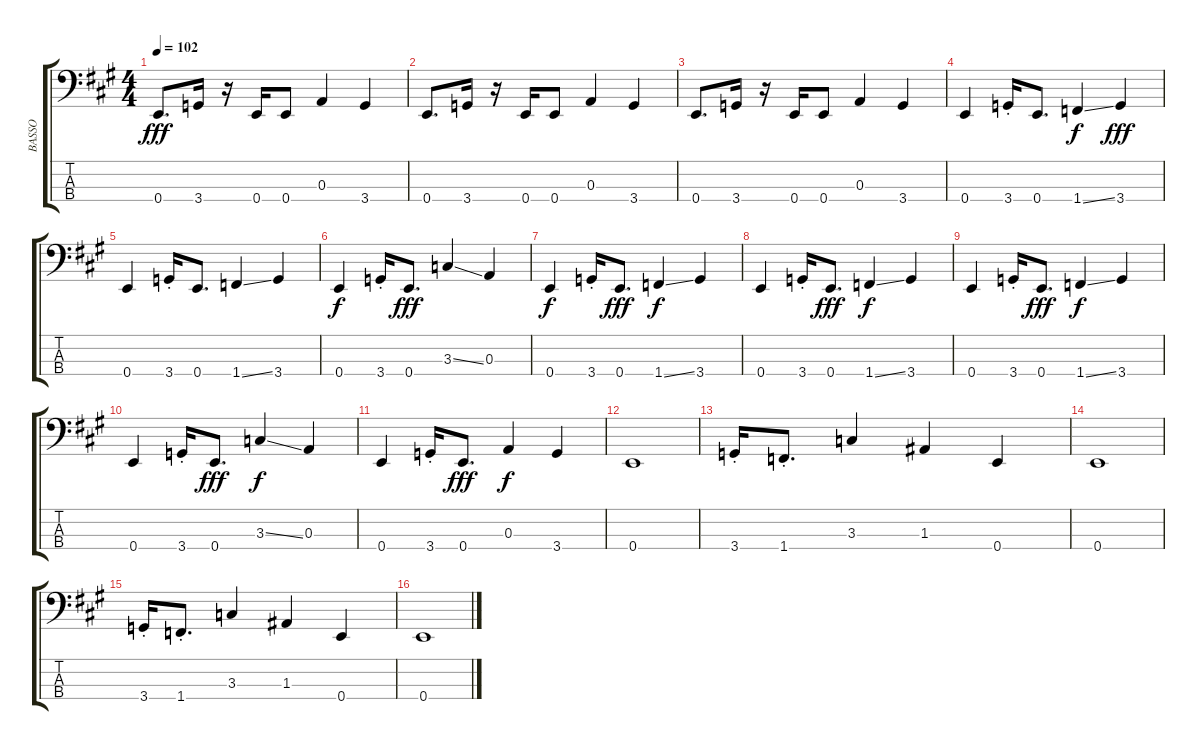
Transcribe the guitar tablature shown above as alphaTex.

\track ("BASSO" "BASSO") {instrument electricbasspick}
\staff {score tabs}
\tuning (G2 D2 A1 E1) {hide}
\ts (4 4)
\tempo 102
\clef f4
\ks a
0.4.8{d dy fff} 3.4.16 r.16 0.4.16 0.4.8 0.3.4 3.4.4 |
0.4.8{d} 3.4.16 r.16 0.4.16 0.4.8 0.3.4 3.4.4 |
0.4.8{d} 3.4.16 r.16 0.4.16 0.4.8 0.3.4 3.4.4 |
0.4.4 3.4{st}.16 0.4.8{d} 1.4{ss}.4{dy f} 3.4.4{dy fff} |
0.4.4 3.4{st}.16 0.4.8{d} 1.4{ss}.4 3.4.4 |
0.4.4{dy f} 3.4{st}.16 0.4.8{d dy fff} 3.3{ss}.4 0.3.4 |
0.4.4{dy f} 3.4{st}.16 0.4.8{d dy fff} 1.4{ss}.4{dy f} 3.4.4 |
0.4.4 3.4{st}.16 0.4.8{d dy fff} 1.4{ss}.4{dy f} 3.4.4 |
0.4.4 3.4{st}.16 0.4.8{d dy fff} 1.4{ss}.4{dy f} 3.4.4 |
0.4.4 3.4{st}.16 0.4.8{d dy fff} 3.3{ss}.4{dy f} 0.3.4 |
0.4.4 3.4{st}.16 0.4.8{d dy fff} 0.3.4{dy f} 3.4.4 |
0.4.1 |
3.4{st}.16 1.4{st}.8{d} 3.3.4 1.3.4 0.4.4 |
0.4.1 |
3.4{st}.16 1.4{st}.8{d} 3.3.4 1.3.4 0.4.4 |
0.4.1
